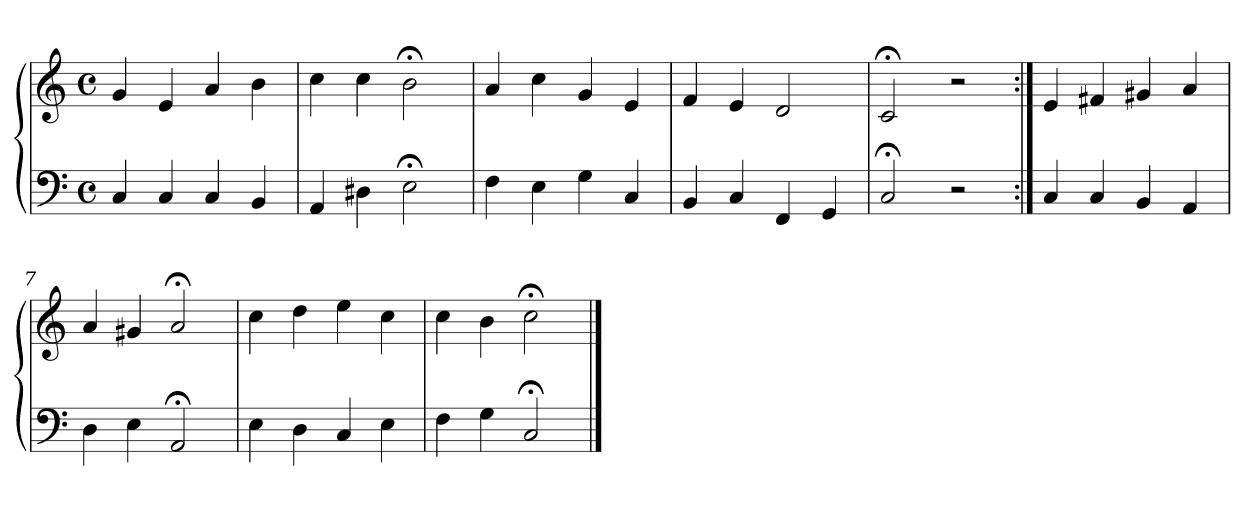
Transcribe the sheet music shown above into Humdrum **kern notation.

**kern	**kern
*part1	*part1
*staff2	*staff1
*clefF4	*clefG2
*M4/4	*M4/4
*met(c)	*met(c)
=1	=1
4C	4g
4C	4e
4C	4a
4BB	4b
=2	=2
4AA	4cc
4D#X	4cc
2E;<	2b;<
=3	=3
4F	4a
4E	4cc
4G	4g
4C	4e
=4	=4
4BB	4f
4C	4e
4FF	2d
4GG	.
=5	=5
2C;<	2c;<
2r	2r
=6:|!	=6:|!
4C	4e
4C	4f#X
4BB	4g#X
4AA	4a
=7	=7
4D	4a
4E	4g#X
2AA;<	2a;<
=8	=8
4E	4cc
4D	4dd
4C	4ee
4E	4cc
!!LO:LB:g=z
=9	=9
4F	4cc
4G	4b
2C;<	2cc;<
==	==
*-	*-
